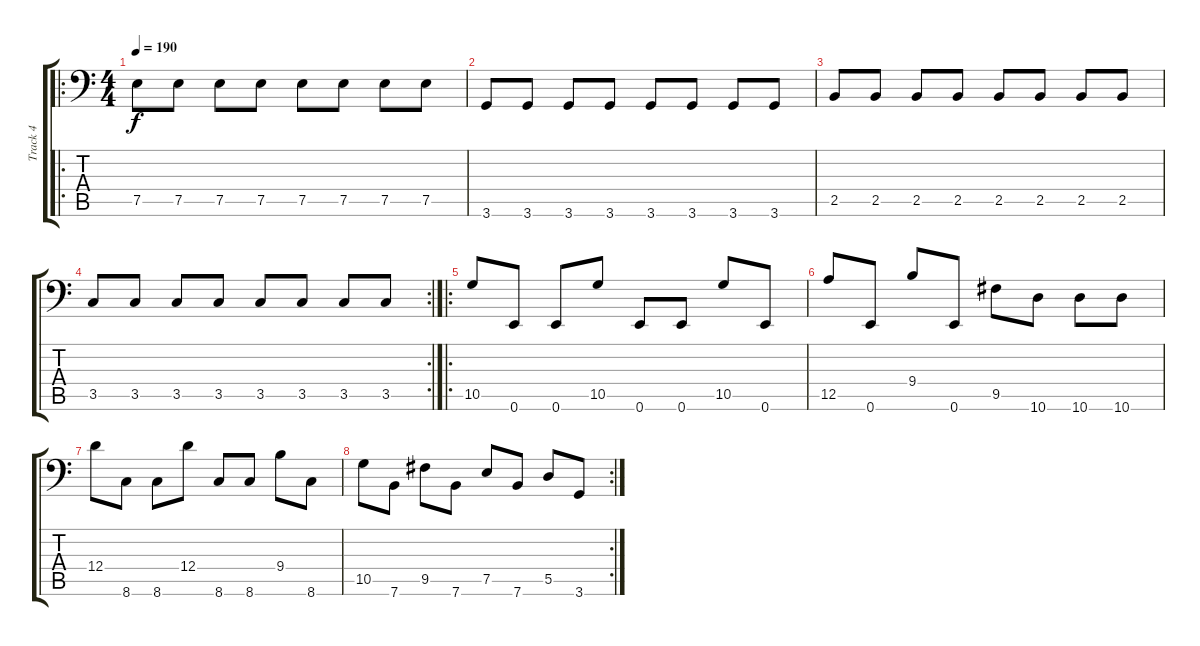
\track ("Track 4" "Track 4") {instrument electricbasspick}
\staff {score tabs}
\tuning (E3 B2 G2 D2 A1 E1) {hide}
\ro
\ts (4 4)
\tempo 190
\clef f4
\ks c
7.5.8{dy f} 7.5.8 7.5.8 7.5.8 7.5.8 7.5.8 7.5.8 7.5.8 |
3.6.8 3.6.8 3.6.8 3.6.8 3.6.8 3.6.8 3.6.8 3.6.8 |
2.5.8 2.5.8 2.5.8 2.5.8 2.5.8 2.5.8 2.5.8 2.5.8 |
\rc 2
3.5.8 3.5.8 3.5.8 3.5.8 3.5.8 3.5.8 3.5.8 3.5.8 |
\ro
10.5.8 0.6.8 0.6.8 10.5.8 0.6.8 0.6.8 10.5.8 0.6.8 |
12.5.8 0.6.8 9.4.8 0.6.8 9.5.8 10.6.8 10.6.8 10.6.8 |
12.4.8 8.6.8 8.6.8 12.4.8 8.6.8 8.6.8 9.4.8 8.6.8 |
\rc 2
10.5.8 7.6.8 9.5.8 7.6.8 7.5.8 7.6.8 5.5.8 3.6.8
